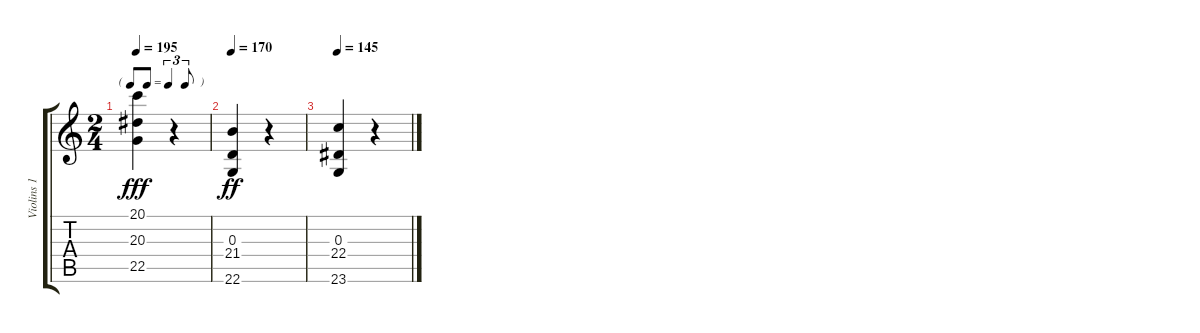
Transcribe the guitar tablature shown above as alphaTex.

\track ("Violins 1" "Violins 1") {instrument stringensemble1}
\staff {score tabs}
\tuning (E4 B3 G3 D3 A2 E2) {hide}
\ts (2 4)
\tf triplet8th
\tempo 195
\clef g2
\ks c
(20.1 20.3 22.5).4{dy fff} r.4 |
\tempo 170
(0.3 21.4 22.6).4{dy ff} r.4 |
\tempo 145
(0.3 22.4 23.6).4 r.4
